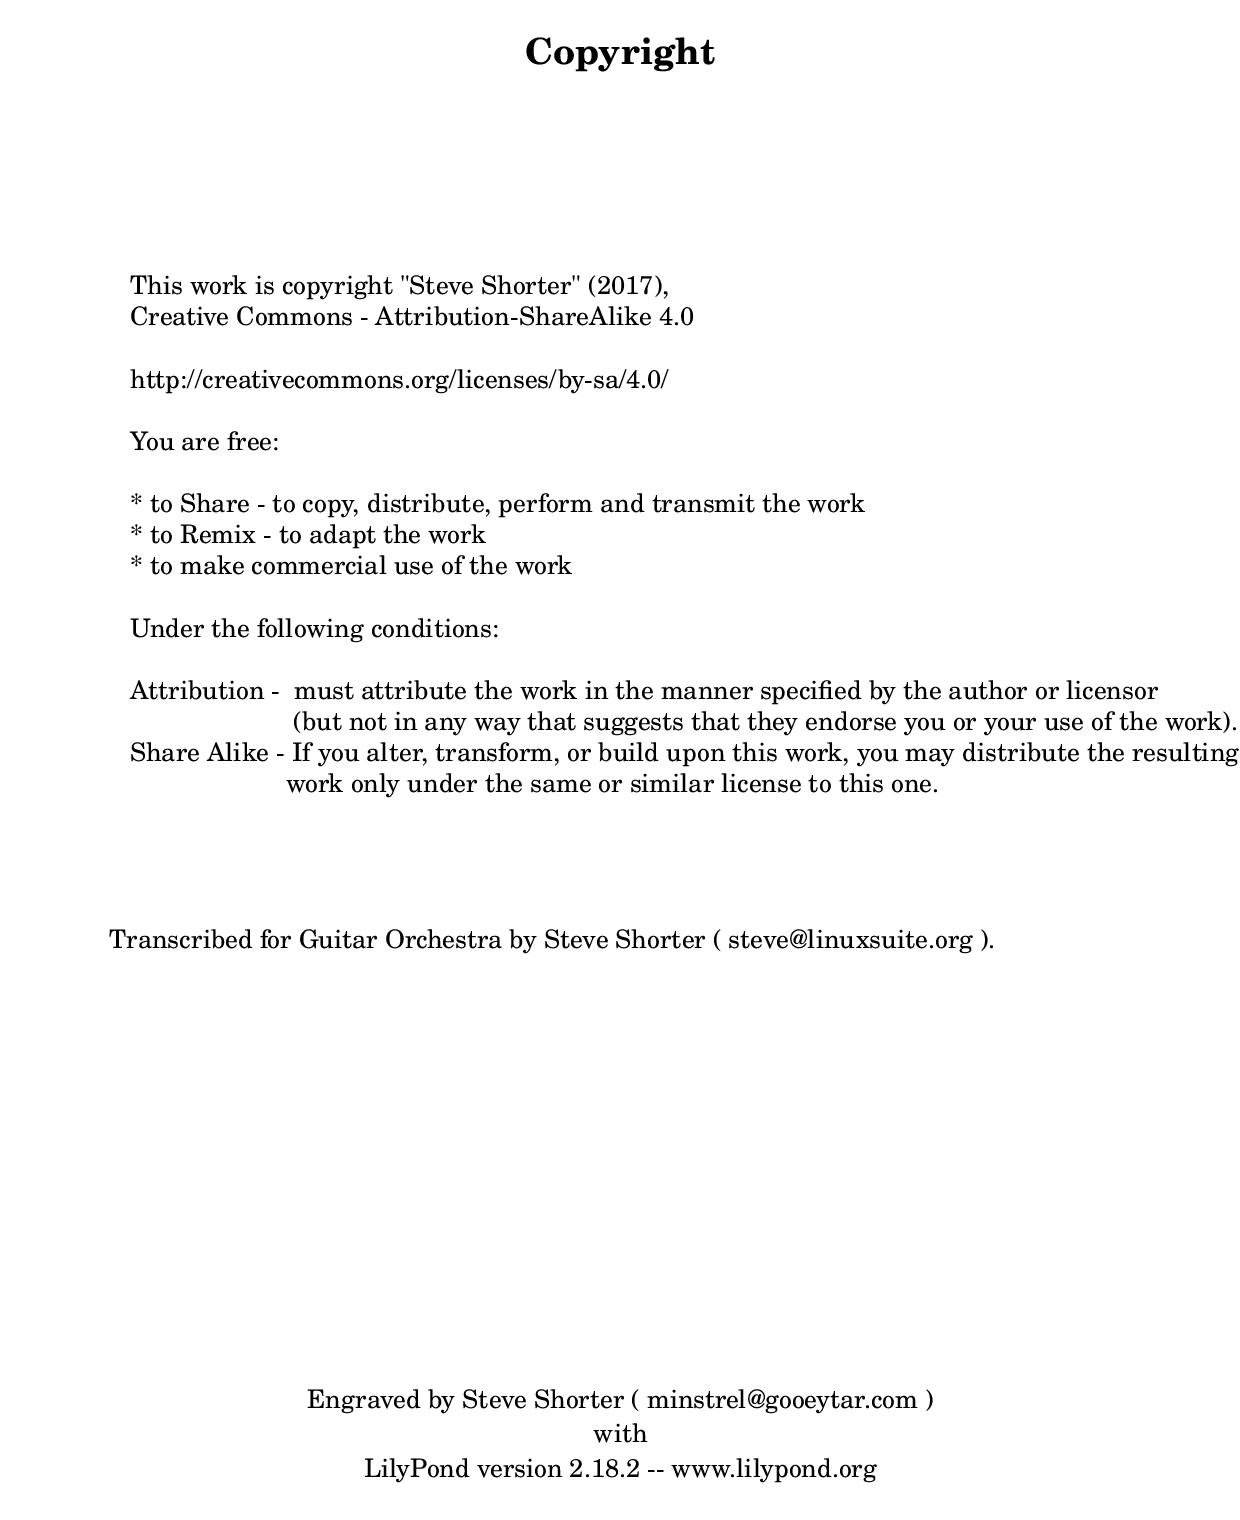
\version "2.18.2"

\bookpart {

    \paper { print-page-number = ##t }

    \header { title = "Copyright" }

    \tocItem \markup { Copyright }

    \markup { \column { 
	" "
	" "
	" "
	\fontsize #1 {
	" "
	" "
	" "
	" "
%	"          This work is copyright \"Guitar Society of Toronto\" (2015),"
	"          This work is copyright \"Steve Shorter\" (2017),"
        "          Creative Commons - Attribution-ShareAlike 4.0 "
	" "
	"          http://creativecommons.org/licenses/by-sa/4.0/"
	" "
	"          You are free:"
	" "
	"          * to Share - to copy, distribute, perform and transmit the work"
	"          * to Remix - to adapt the work"
	"          * to make commercial use of the work"
	" "
	"          Under the following conditions:"
	" "
	"          Attribution -  must attribute the work in the manner specified by the author or licensor"
        "                                 (but not in any way that suggests that they endorse you or your use of the work)."
	"          Share Alike - If you alter, transform, or build upon this work, you may distribute the resulting"
        "                                work only under the same or similar license to this one."
	" "
	" "
	" "
	" "
	"       Transcribed for Guitar Orchestra by Steve Shorter ( steve@linuxsuite.org )."
	" "
	" "
	" "
	" "
	" "
	" "
	" "
	" "
	" "
	" "
	" "
	" "
	" "
	" "
	}
       }
    }
    \markup { \fill-line { \fontsize #1 "Engraved by Steve Shorter ( minstrel@gooeytar.com )" } }
    \markup { \fill-line { \fontsize #1 " " } }
    \markup { \fill-line { \fontsize #1 "with" } }
    \markup { \fill-line { \fontsize #1 " " } }
    \markup { \fill-line { \fontsize #1 "LilyPond version 2.18.2 -- www.lilypond.org" } }

}
